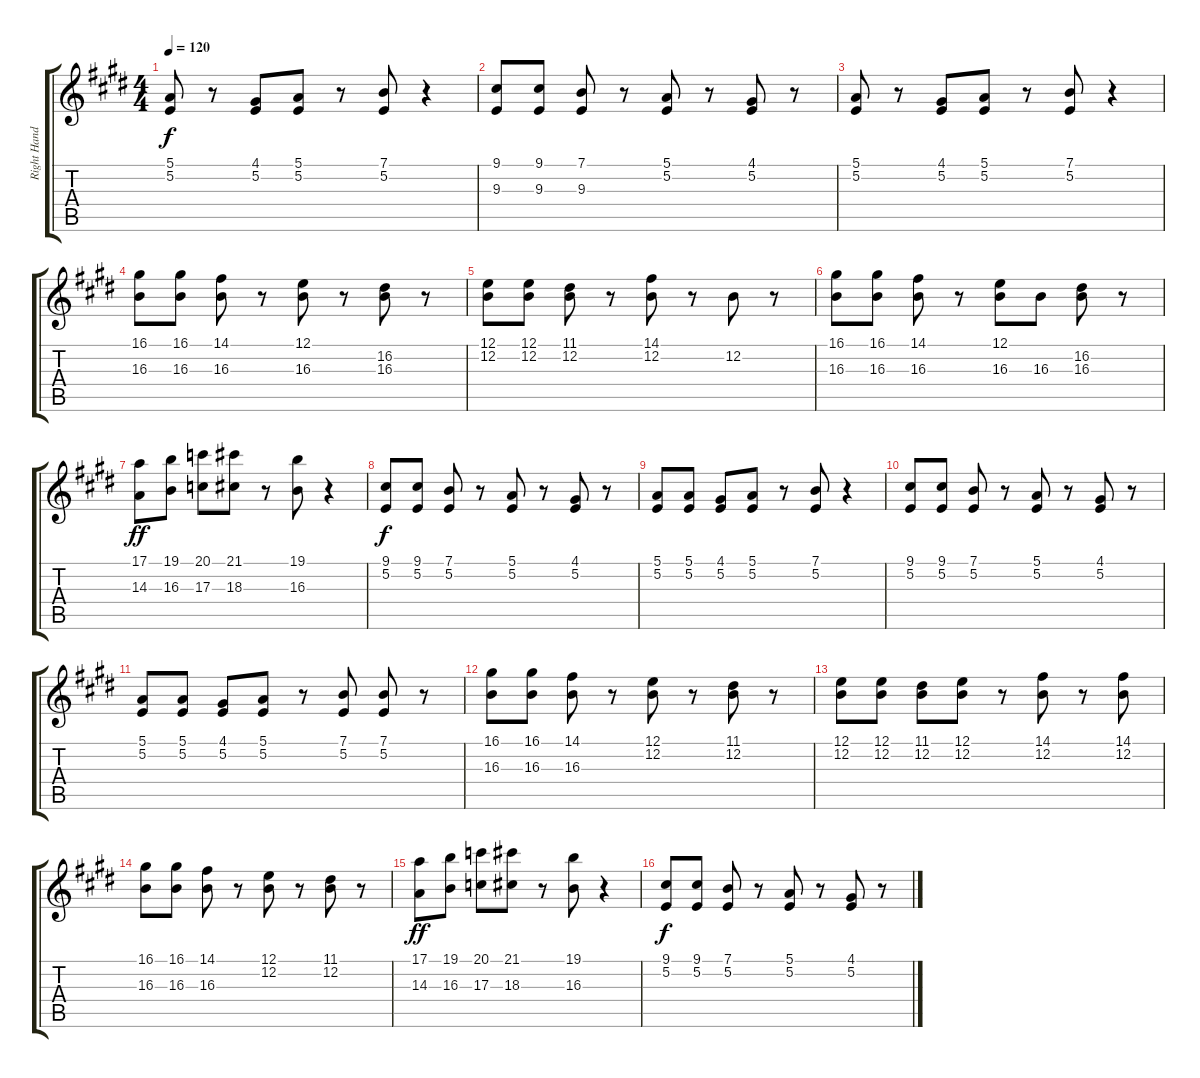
\track ("Right Hand" "Right Hand") {instrument brightacousticpiano}
\staff {score tabs}
\tuning (E4 B3 G3 D3 A2 E2) {hide}
\ts (4 4)
\tempo 120
\clef g2
\ks e
(5.1 5.2).8{dy f} r.8 (4.1 5.2).8 (5.1 5.2).8 r.8 (7.1 5.2).8 r.4 |
(9.1 9.3).8 (9.1 9.3).8 (7.1 9.3).8 r.8 (5.1 5.2).8 r.8 (4.1 5.2).8 r.8 |
(5.1 5.2).8 r.8 (4.1 5.2).8 (5.1 5.2).8 r.8 (7.1 5.2).8 r.4 |
(16.1 16.3).8 (16.1 16.3).8 (14.1 16.3).8 r.8 (12.1 16.3).8 r.8 (16.2 16.3).8 r.8 |
(12.1 12.2).8 (12.1 12.2).8 (11.1 12.2).8 r.8 (14.1 12.2).8 r.8 12.2.8 r.8 |
(16.1 16.3).8 (16.1 16.3).8 (14.1 16.3).8 r.8 (12.1 16.3).8 16.3.8 (16.2 16.3).8 r.8 |
(17.1 14.3).8{dy ff} (19.1 16.3).8 (20.1 17.3).8 (21.1 18.3).8 r.8 (19.1 16.3).8 r.4 |
(9.1 5.2).8{dy f} (9.1 5.2).8 (7.1 5.2).8 r.8 (5.1 5.2).8 r.8 (4.1 5.2).8 r.8 |
(5.1 5.2).8 (5.1 5.2).8 (4.1 5.2).8 (5.1 5.2).8 r.8 (7.1 5.2).8 r.4 |
(9.1 5.2).8 (9.1 5.2).8 (7.1 5.2).8 r.8 (5.1 5.2).8 r.8 (4.1 5.2).8 r.8 |
(5.1 5.2).8 (5.1 5.2).8 (4.1 5.2).8 (5.1 5.2).8 r.8 (7.1 5.2).8 (7.1 5.2).8 r.8 |
(16.1 16.3).8 (16.1 16.3).8 (14.1 16.3).8 r.8 (12.1 12.2).8 r.8 (11.1 12.2).8 r.8 |
(12.1 12.2).8 (12.1 12.2).8 (11.1 12.2).8 (12.1 12.2).8 r.8 (14.1 12.2).8 r.8 (14.1 12.2).8 |
(16.1 16.3).8 (16.1 16.3).8 (14.1 16.3).8 r.8 (12.1 12.2).8 r.8 (11.1 12.2).8 r.8 |
(17.1 14.3).8{dy ff} (19.1 16.3).8 (20.1 17.3).8 (21.1 18.3).8 r.8 (19.1 16.3).8 r.4 |
(9.1 5.2).8{dy f} (9.1 5.2).8 (7.1 5.2).8 r.8 (5.1 5.2).8 r.8 (4.1 5.2).8 r.8
